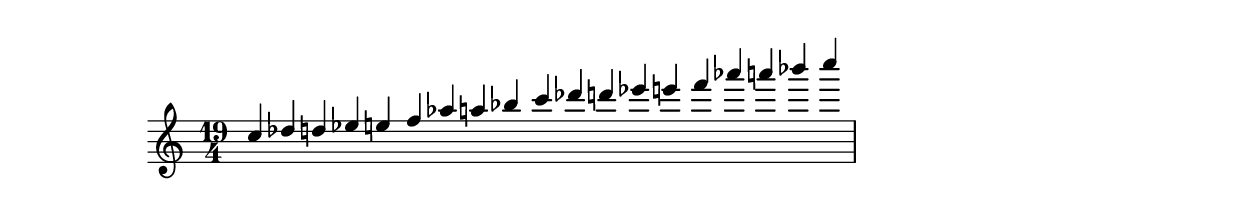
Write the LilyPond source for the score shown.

\version "2.18.2" \score { \new Staff << \new Voice { \set midiInstrument = #"piano" \voiceOne
 \key c \major \time 19/4
\override Voice.TextScript.font-size = #-4
 { c'' des'' d'' ees'' e'' f'' aes'' a'' bes'' c''' des''' d''' ees''' e''' f''' aes''' a''' bes''' c''''  } 
 } >> \layout { } \midi { \context { \Staff \remove "Staff_performer" }
\context { \Voice \consists "Staff_performer" } \tempo 2 = 60 } }
\paper{oddHeaderMarkup = ##f oddFooterMarkup = ##f}
